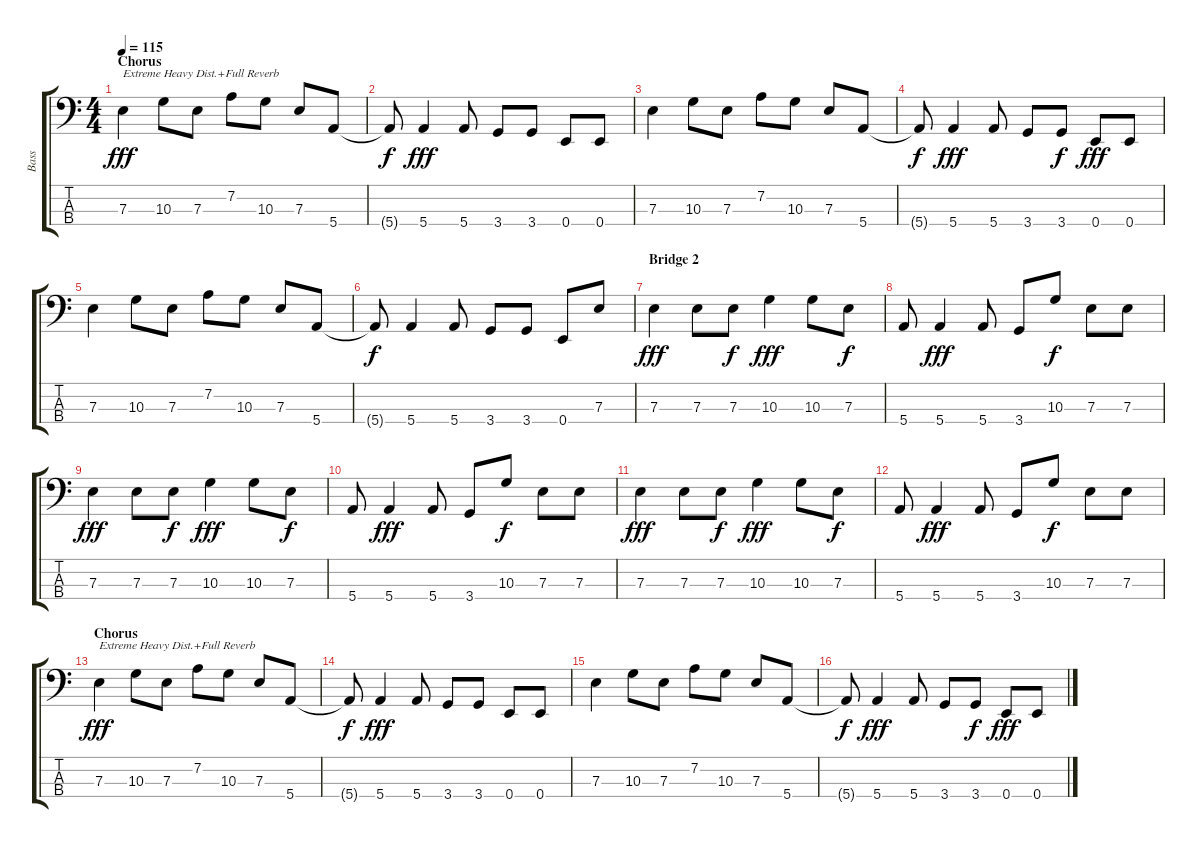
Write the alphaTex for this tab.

\track ("Bass" "Bass") {instrument distortionguitar}
\staff {score tabs}
\tuning (G2 D2 A1 E1) {hide}
\ts (4 4)
\section ("" "Chorus")
\tempo 115
\clef f4
\ks c
7.3.4{txt "Extreme Heavy Dist.+Full Reverb" dy fff volume 16 instrument lead2sawtooth} 10.3.8 7.3.8 7.2.8 10.3.8 7.3.8 5.4.8 |
5.4{t}.8{dy f} 5.4.4{dy fff} 5.4.8 3.4.8 3.4.8 0.4.8 0.4.8 |
7.3.4{volume 16 instrument lead2sawtooth} 10.3.8 7.3.8 7.2.8 10.3.8 7.3.8 5.4.8 |
5.4{t}.8{dy f} 5.4.4{dy fff} 5.4.8 3.4.8 3.4.8{dy f} 0.4.8{dy fff} 0.4.8 |
7.3.4{volume 16 instrument lead2sawtooth} 10.3.8 7.3.8 7.2.8 10.3.8 7.3.8 5.4.8 |
5.4{t}.8{dy f} 5.4.4 5.4.8 3.4.8 3.4.8 0.4.8 7.3.8 |
\section ("" "Bridge 2")
7.3.4{dy fff volume 16 instrument lead2sawtooth} 7.3.8 7.3.8{dy f} 10.3.4{dy fff} 10.3.8 7.3.8{dy f} |
5.4.8 5.4.4{dy fff} 5.4.8 3.4.8 10.3.8{dy f} 7.3.8 7.3.8 |
7.3.4{dy fff volume 16 instrument lead2sawtooth} 7.3.8 7.3.8{dy f} 10.3.4{dy fff} 10.3.8 7.3.8{dy f} |
5.4.8 5.4.4{dy fff} 5.4.8 3.4.8 10.3.8{dy f} 7.3.8 7.3.8 |
7.3.4{dy fff volume 16 instrument lead2sawtooth} 7.3.8 7.3.8{dy f} 10.3.4{dy fff} 10.3.8 7.3.8{dy f} |
5.4.8 5.4.4{dy fff} 5.4.8 3.4.8 10.3.8{dy f} 7.3.8 7.3.8 |
\section ("" "Chorus")
7.3.4{txt "Extreme Heavy Dist.+Full Reverb" dy fff volume 16 instrument lead2sawtooth} 10.3.8 7.3.8 7.2.8 10.3.8 7.3.8 5.4.8 |
5.4{t}.8{dy f} 5.4.4{dy fff} 5.4.8 3.4.8 3.4.8 0.4.8 0.4.8 |
7.3.4{volume 16 instrument lead2sawtooth} 10.3.8 7.3.8 7.2.8 10.3.8 7.3.8 5.4.8 |
5.4{t}.8{dy f} 5.4.4{dy fff} 5.4.8 3.4.8 3.4.8{dy f} 0.4.8{dy fff} 0.4.8
